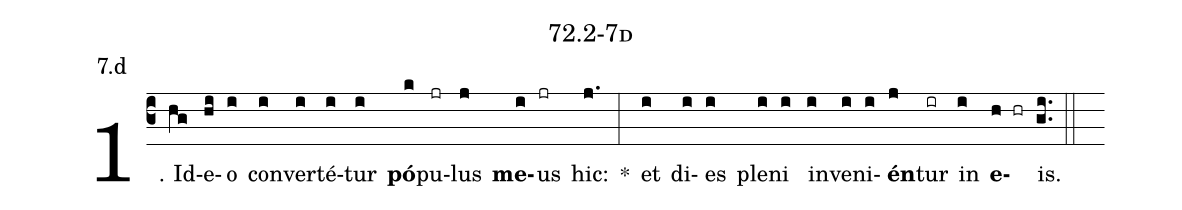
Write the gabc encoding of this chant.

name: 72.2-7d;
annotation: 7.d;
%%
(c3)1. Id(hg)e(hi)o(i) con(i)ver(i)té(i)tur(i) <b>pó</b>(k)pu(jr)lus(j) <b>me</b>(i)us(jr) hic:(j.) *(:) et(i) di(i)es(i) ple(i)ni(i) in(i)ve(i)ni(i)<b>én</b>(j)tur(ir) in(i) <b>e</b>(h hr)is.(gi..) (::)


%E(i) u(i) o(j) u(i) a(h) e.(gi..) (::)
